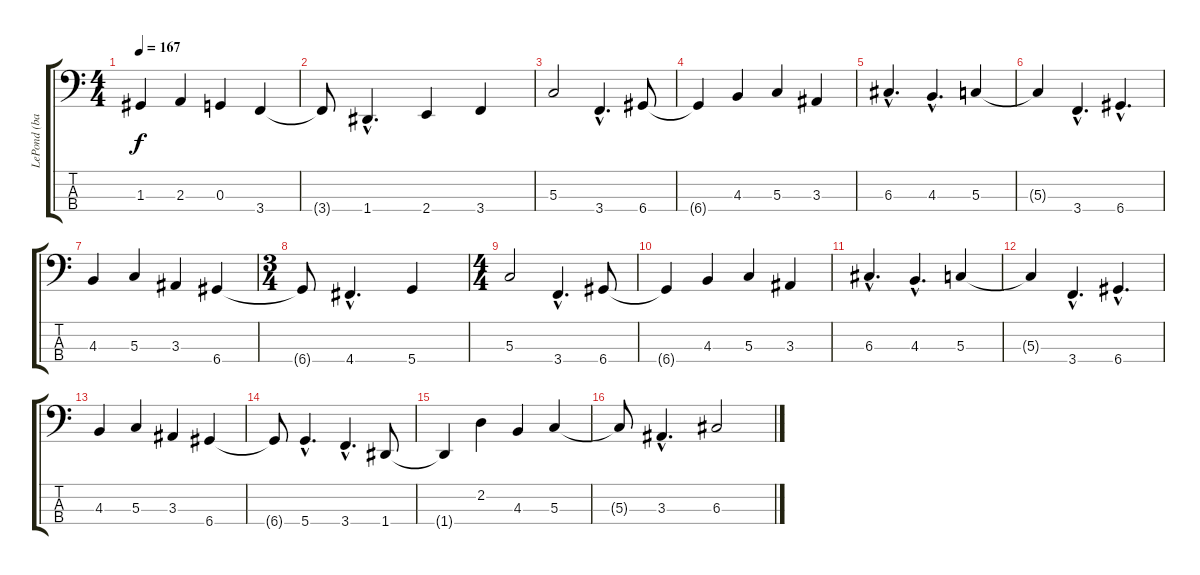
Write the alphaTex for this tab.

\track ("LePond (bass)" "LePond (ba") {instrument electricbassfinger}
\staff {score tabs}
\tuning (F2 C2 G1 D1) {hide}
\ts (4 4)
\tempo 167
\clef f4
\ks c
1.3.4{dy f} 2.3.4 0.3.4 3.4.4 |
3.4{t}.8 1.4{hac}.4{d} 2.4.4 3.4.4 |
5.3.2 3.4{hac}.4{d} 6.4.8 |
6.4{t}.4 4.3.4 5.3.4 3.3.4 |
6.3{hac}.4{d} 4.3{hac}.4{d} 5.3.4 |
5.3{t}.4 3.4{hac}.4{d} 6.4{hac}.4{d} |
4.3.4 5.3.4 3.3.4 6.4.4 |
\ts (3 4)
6.4{t}.8 4.4{hac}.4{d} 5.4.4 |
\ts (4 4)
5.3.2 3.4{hac}.4{d} 6.4.8 |
6.4{t}.4 4.3.4 5.3.4 3.3.4 |
6.3{hac}.4{d} 4.3{hac}.4{d} 5.3.4 |
5.3{t}.4 3.4{hac}.4{d} 6.4{hac}.4{d} |
4.3.4 5.3.4 3.3.4 6.4.4 |
6.4{t}.8 5.4{hac}.4{d} 3.4{hac}.4{d} 1.4.8 |
1.4{t}.4 2.2.4 4.3.4 5.3.4 |
5.3{t}.8 3.3{hac}.4{d} 6.3.2
